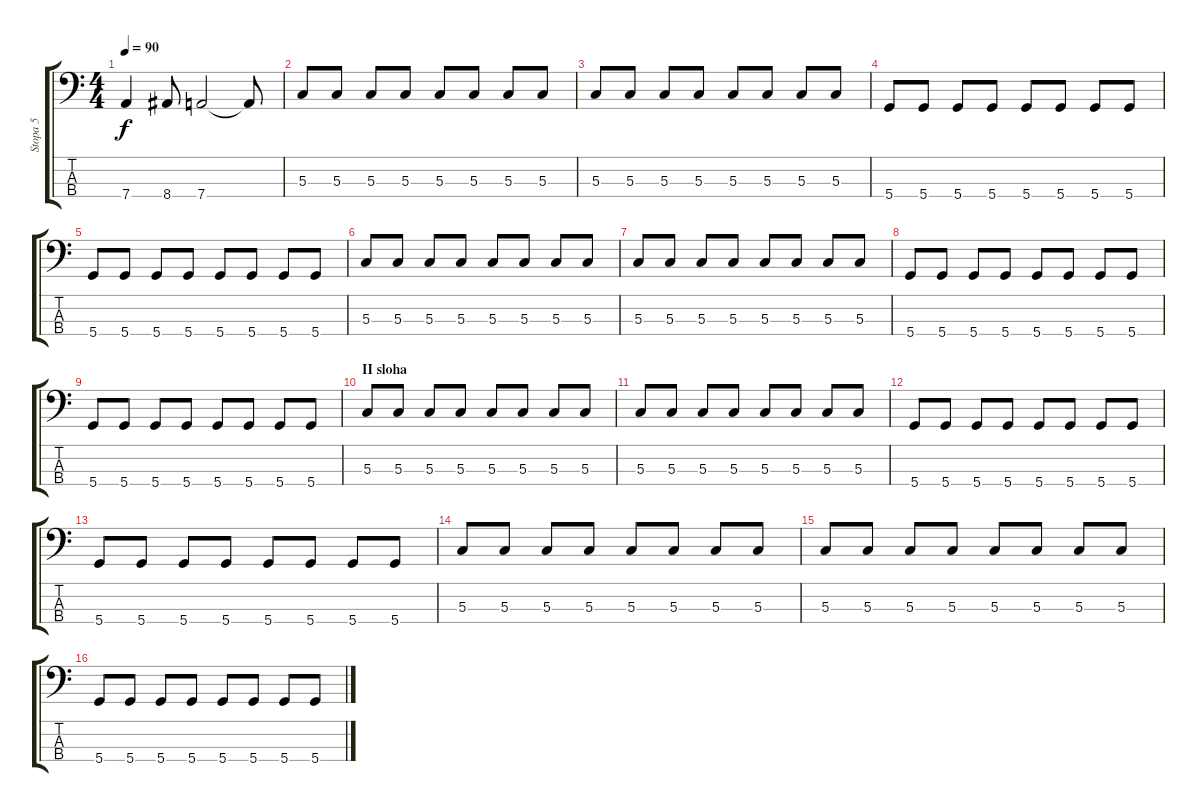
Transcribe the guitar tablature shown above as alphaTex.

\track ("Stopa 5" "Stopa 5") {instrument electricbasspick}
\staff {score tabs}
\tuning (F2 C2 G1 D1) {hide}
\ts (4 4)
\tempo 90
\clef f4
\ks c
7.4.4{dy f} 8.4.8 7.4.2 7.4{t}.8 |
\section ("" "")
5.3.8 5.3.8 5.3.8 5.3.8 5.3.8 5.3.8 5.3.8 5.3.8 |
5.3.8 5.3.8 5.3.8 5.3.8 5.3.8 5.3.8 5.3.8 5.3.8 |
5.4.8 5.4.8 5.4.8 5.4.8 5.4.8 5.4.8 5.4.8 5.4.8 |
5.4.8 5.4.8 5.4.8 5.4.8 5.4.8 5.4.8 5.4.8 5.4.8 |
5.3.8 5.3.8 5.3.8 5.3.8 5.3.8 5.3.8 5.3.8 5.3.8 |
5.3.8 5.3.8 5.3.8 5.3.8 5.3.8 5.3.8 5.3.8 5.3.8 |
5.4.8 5.4.8 5.4.8 5.4.8 5.4.8 5.4.8 5.4.8 5.4.8 |
5.4.8 5.4.8 5.4.8 5.4.8 5.4.8 5.4.8 5.4.8 5.4.8 |
\section ("" "II sloha")
5.3.8 5.3.8 5.3.8 5.3.8 5.3.8 5.3.8 5.3.8 5.3.8 |
5.3.8 5.3.8 5.3.8 5.3.8 5.3.8 5.3.8 5.3.8 5.3.8 |
5.4.8 5.4.8 5.4.8 5.4.8 5.4.8 5.4.8 5.4.8 5.4.8 |
5.4.8 5.4.8 5.4.8 5.4.8 5.4.8 5.4.8 5.4.8 5.4.8 |
5.3.8 5.3.8 5.3.8 5.3.8 5.3.8 5.3.8 5.3.8 5.3.8 |
5.3.8 5.3.8 5.3.8 5.3.8 5.3.8 5.3.8 5.3.8 5.3.8 |
5.4.8 5.4.8 5.4.8 5.4.8 5.4.8 5.4.8 5.4.8 5.4.8
